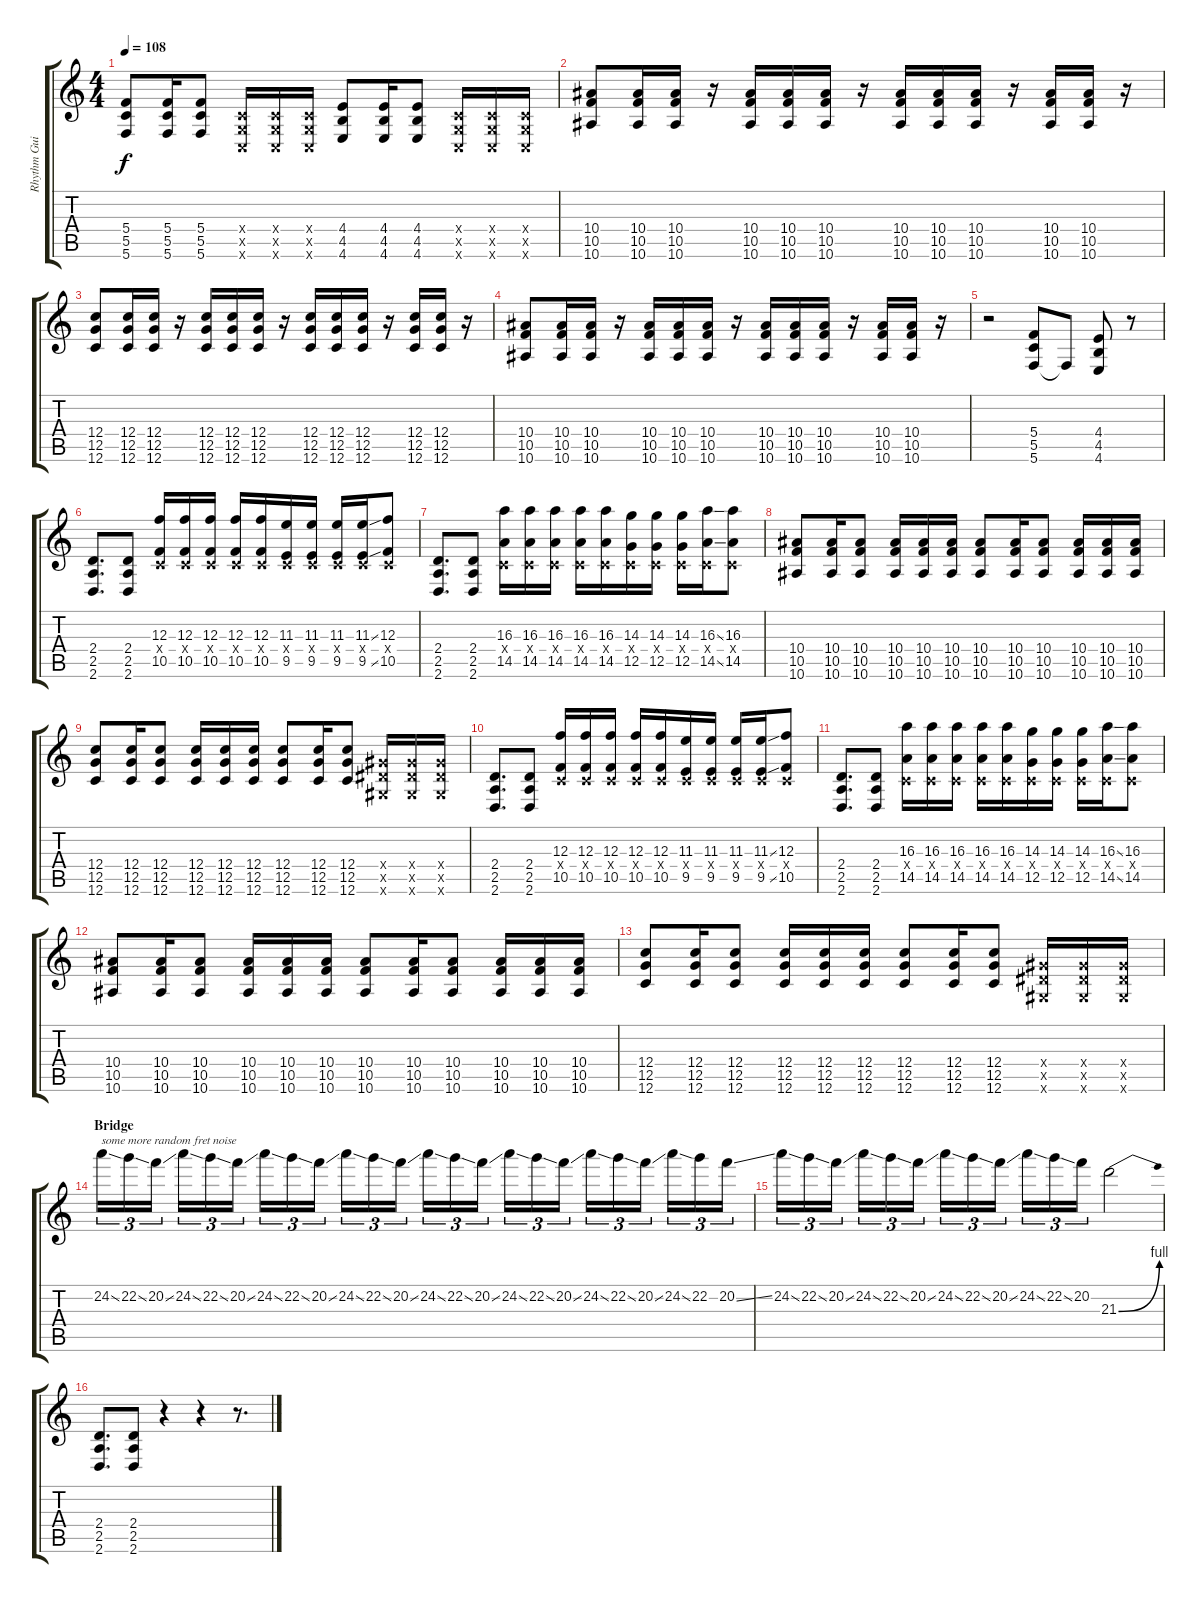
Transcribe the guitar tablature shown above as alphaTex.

\track ("Rhythm Guitar - Bryan Monte Money" "Rhythm Gui") {instrument distortionguitar}
\staff {score tabs}
\tuning (D4 A3 F3 C3 G2 C2) {hide}
\ts (4 4)
\tempo 108
\clef g2
\ks c
(5.4 5.5 5.6).8{dy f} (5.4 5.5 5.6).16 (5.4 5.5 5.6).8 (0.4{x} 0.5{x} 0.6{x}).16 (0.4{x} 0.5{x} 0.6{x}).16 (0.4{x} 0.5{x} 0.6{x}).16 (4.4 4.5 4.6).8 (4.4 4.5 4.6).16 (4.4 4.5 4.6).8 (0.4{x} 0.5{x} 0.6{x}).16 (0.4{x} 0.5{x} 0.6{x}).16 (0.4{x} 0.5{x} 0.6{x}).16 |
(10.4 10.5 10.6).8 (10.4 10.5 10.6).16 (10.4 10.5 10.6).16 r.16 (10.4 10.5 10.6).16 (10.4 10.5 10.6).16 (10.4 10.5 10.6).16 r.16 (10.4 10.5 10.6).16 (10.4 10.5 10.6).16 (10.4 10.5 10.6).16 r.16 (10.4 10.5 10.6).16 (10.4 10.5 10.6).16 r.16 |
(12.4 12.5 12.6).8 (12.4 12.5 12.6).16 (12.4 12.5 12.6).16 r.16 (12.4 12.5 12.6).16 (12.4 12.5 12.6).16 (12.4 12.5 12.6).16 r.16 (12.4 12.5 12.6).16 (12.4 12.5 12.6).16 (12.4 12.5 12.6).16 r.16 (12.4 12.5 12.6).16 (12.4 12.5 12.6).16 r.16 |
(10.4 10.5 10.6).8 (10.4 10.5 10.6).16 (10.4 10.5 10.6).16 r.16 (10.4 10.5 10.6).16 (10.4 10.5 10.6).16 (10.4 10.5 10.6).16 r.16 (10.4 10.5 10.6).16 (10.4 10.5 10.6).16 (10.4 10.5 10.6).16 r.16 (10.4 10.5 10.6).16 (10.4 10.5 10.6).16 r.16 |
r.2 (5.4 5.5 5.6).8 5.6{t}.8 (4.4 4.5 4.6).8 r.8 |
(2.4 2.5 2.6).8{d} (2.4 2.5 2.6).8 (12.3 0.4{x} 10.5).16 (12.3 0.4{x} 10.5).16 (12.3 0.4{x} 10.5).16 (12.3 0.4{x} 10.5).16 (12.3 0.4{x} 10.5).16 (11.3 0.4{x} 9.5).16 (11.3 0.4{x} 9.5).16 (11.3 0.4{x} 9.5).16 (11.3{ss} 0.4{x} 9.5{ss}).16 (12.3 0.4{x} 10.5).8 |
(2.4 2.5 2.6).8{d} (2.4 2.5 2.6).8 (16.3 0.4{x} 14.5).16 (16.3 0.4{x} 14.5).16 (16.3 0.4{x} 14.5).16 (16.3 0.4{x} 14.5).16 (16.3 0.4{x} 14.5).16 (14.3 0.4{x} 12.5).16 (14.3 0.4{x} 12.5).16 (14.3 0.4{x} 12.5).16 (16.3{ss} 0.4{x} 14.5{ss}).16 (16.3 0.4{x} 14.5).8 |
(10.4 10.5 10.6).8 (10.4 10.5 10.6).16 (10.4 10.5 10.6).8 (10.4 10.5 10.6).16 (10.4 10.5 10.6).16 (10.4 10.5 10.6).16 (10.4 10.5 10.6).8 (10.4 10.5 10.6).16 (10.4 10.5 10.6).8 (10.4 10.5 10.6).16 (10.4 10.5 10.6).16 (10.4 10.5 10.6).16 |
(12.4 12.5 12.6).8 (12.4 12.5 12.6).16 (12.4 12.5 12.6).8 (12.4 12.5 12.6).16 (12.4 12.5 12.6).16 (12.4 12.5 12.6).16 (12.4 12.5 12.6).8 (12.4 12.5 12.6).16 (12.4 12.5 12.6).8 (8.4{x} 8.5{x} 8.6{x}).16 (8.4{x} 8.5{x} 8.6{x}).16 (8.4{x} 8.5{x} 8.6{x}).16 |
(2.4 2.5 2.6).8{d} (2.4 2.5 2.6).8 (12.3 0.4{x} 10.5).16 (12.3 0.4{x} 10.5).16 (12.3 0.4{x} 10.5).16 (12.3 0.4{x} 10.5).16 (12.3 0.4{x} 10.5).16 (11.3 0.4{x} 9.5).16 (11.3 0.4{x} 9.5).16 (11.3 0.4{x} 9.5).16 (11.3{ss} 0.4{x} 9.5{ss}).16 (12.3 0.4{x} 10.5).8 |
(2.4 2.5 2.6).8{d} (2.4 2.5 2.6).8 (16.3 0.4{x} 14.5).16 (16.3 0.4{x} 14.5).16 (16.3 0.4{x} 14.5).16 (16.3 0.4{x} 14.5).16 (16.3 0.4{x} 14.5).16 (14.3 0.4{x} 12.5).16 (14.3 0.4{x} 12.5).16 (14.3 0.4{x} 12.5).16 (16.3{ss} 0.4{x} 14.5{ss}).16 (16.3 0.4{x} 14.5).8 |
(10.4 10.5 10.6).8 (10.4 10.5 10.6).16 (10.4 10.5 10.6).8 (10.4 10.5 10.6).16 (10.4 10.5 10.6).16 (10.4 10.5 10.6).16 (10.4 10.5 10.6).8 (10.4 10.5 10.6).16 (10.4 10.5 10.6).8 (10.4 10.5 10.6).16 (10.4 10.5 10.6).16 (10.4 10.5 10.6).16 |
(12.4 12.5 12.6).8 (12.4 12.5 12.6).16 (12.4 12.5 12.6).8 (12.4 12.5 12.6).16 (12.4 12.5 12.6).16 (12.4 12.5 12.6).16 (12.4 12.5 12.6).8 (12.4 12.5 12.6).16 (12.4 12.5 12.6).8 (8.4{x} 8.5{x} 8.6{x}).16 (8.4{x} 8.5{x} 8.6{x}).16 (8.4{x} 8.5{x} 8.6{x}).16 |
\section ("" "Bridge")
24.2{ss}.16{tu (3 2) txt "some more random fret noise "} 22.2{ss}.16{tu (3 2)} 20.2{ss}.16{tu (3 2)} 24.2{ss}.16{tu (3 2)} 22.2{ss}.16{tu (3 2)} 20.2{ss}.16{tu (3 2)} 24.2{ss}.16{tu (3 2)} 22.2{ss}.16{tu (3 2)} 20.2{ss}.16{tu (3 2)} 24.2{ss}.16{tu (3 2)} 22.2{ss}.16{tu (3 2)} 20.2{ss}.16{tu (3 2)} 24.2{ss}.16{tu (3 2)} 22.2{ss}.16{tu (3 2)} 20.2{ss}.16{tu (3 2)} 24.2{ss}.16{tu (3 2)} 22.2{ss}.16{tu (3 2)} 20.2{ss}.16{tu (3 2)} 24.2{ss}.16{tu (3 2)} 22.2{ss}.16{tu (3 2)} 20.2{ss}.16{tu (3 2)} 24.2{ss}.16{tu (3 2)} 22.2.16{tu (3 2)} 20.2{ss}.16{tu (3 2)} |
24.2{ss}.16{tu (3 2)} 22.2{ss}.16{tu (3 2)} 20.2{ss}.16{tu (3 2)} 24.2{ss}.16{tu (3 2)} 22.2{ss}.16{tu (3 2)} 20.2{ss}.16{tu (3 2)} 24.2{ss}.16{tu (3 2)} 22.2{ss}.16{tu (3 2)} 20.2{ss}.16{tu (3 2)} 24.2{ss}.16{tu (3 2)} 22.2{ss}.16{tu (3 2)} 20.2.16{tu (3 2)} 21.3{be (bend 0 0 60 4)}.2 |
(2.4 2.5 2.6).8{d} (2.4 2.5 2.6).8 r.4 r.4 r.8{d}
